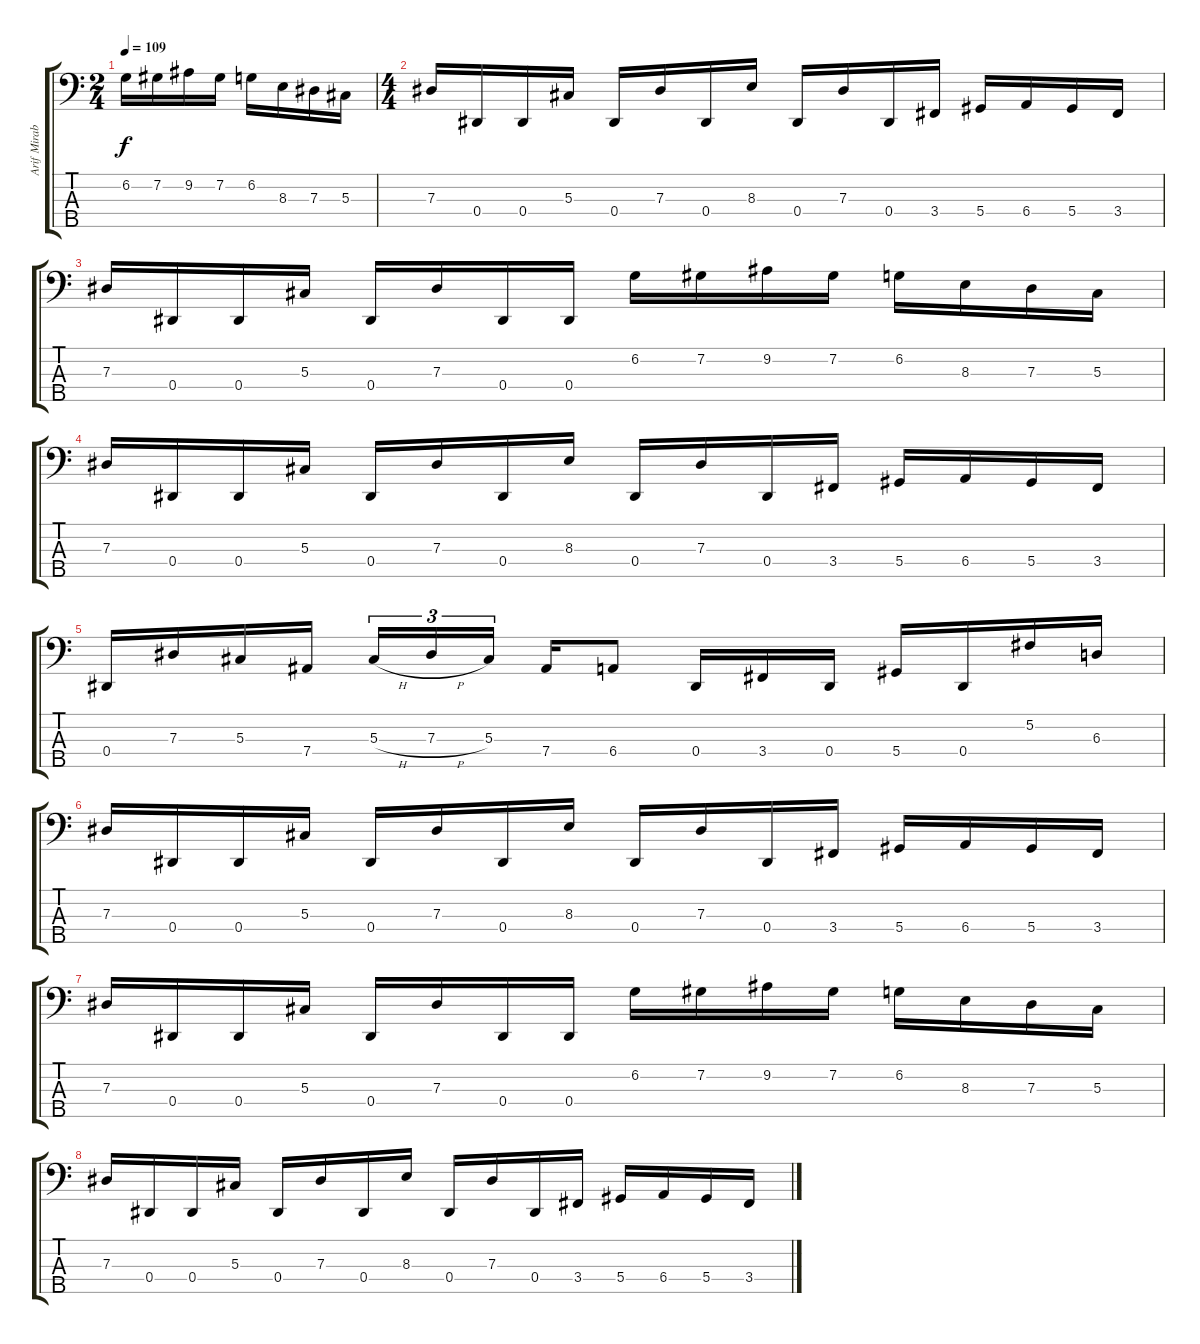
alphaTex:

\track ("Arif Mirabdolbaghi" "Arif Mirab") {instrument electricbassfinger}
\staff {score tabs}
\tuning (Gb2 Db2 Ab1 Eb1 Bb0) {hide}
\ts (2 4)
\tempo 109
\clef f4
\ks c
6.2.16{dy f instrument electricbassfinger} 7.2.16 9.2.16 7.2.16 6.2.16 8.3.16 7.3.16 5.3.16 |
\ts (4 4)
7.3.16 0.4.16 0.4.16 5.3.16 0.4.16 7.3.16 0.4.16 8.3.16 0.4.16 7.3.16 0.4.16 3.4.16 5.4.16 6.4.16 5.4.16 3.4.16 |
7.3.16 0.4.16 0.4.16 5.3.16 0.4.16 7.3.16 0.4.16 0.4.16 6.2.16 7.2.16 9.2.16 7.2.16 6.2.16 8.3.16 7.3.16 5.3.16 |
7.3.16 0.4.16 0.4.16 5.3.16 0.4.16 7.3.16 0.4.16 8.3.16 0.4.16 7.3.16 0.4.16 3.4.16 5.4.16 6.4.16 5.4.16 3.4.16 |
0.4.16 7.3.16 5.3.16 7.4.16 5.3{h}.16{tu (3 2)} 7.3{h}.16{tu (3 2)} 5.3.16{tu (3 2)} 7.4.16 6.4.8 0.4.16 3.4.16 0.4.16 5.4.16 0.4.16 5.2.16 6.3.16 |
7.3.16 0.4.16 0.4.16 5.3.16 0.4.16 7.3.16 0.4.16 8.3.16 0.4.16 7.3.16 0.4.16 3.4.16 5.4.16 6.4.16 5.4.16 3.4.16 |
7.3.16 0.4.16 0.4.16 5.3.16 0.4.16 7.3.16 0.4.16 0.4.16 6.2.16 7.2.16 9.2.16 7.2.16 6.2.16 8.3.16 7.3.16 5.3.16 |
7.3.16 0.4.16 0.4.16 5.3.16 0.4.16 7.3.16 0.4.16 8.3.16 0.4.16 7.3.16 0.4.16 3.4.16 5.4.16 6.4.16 5.4.16 3.4.16
